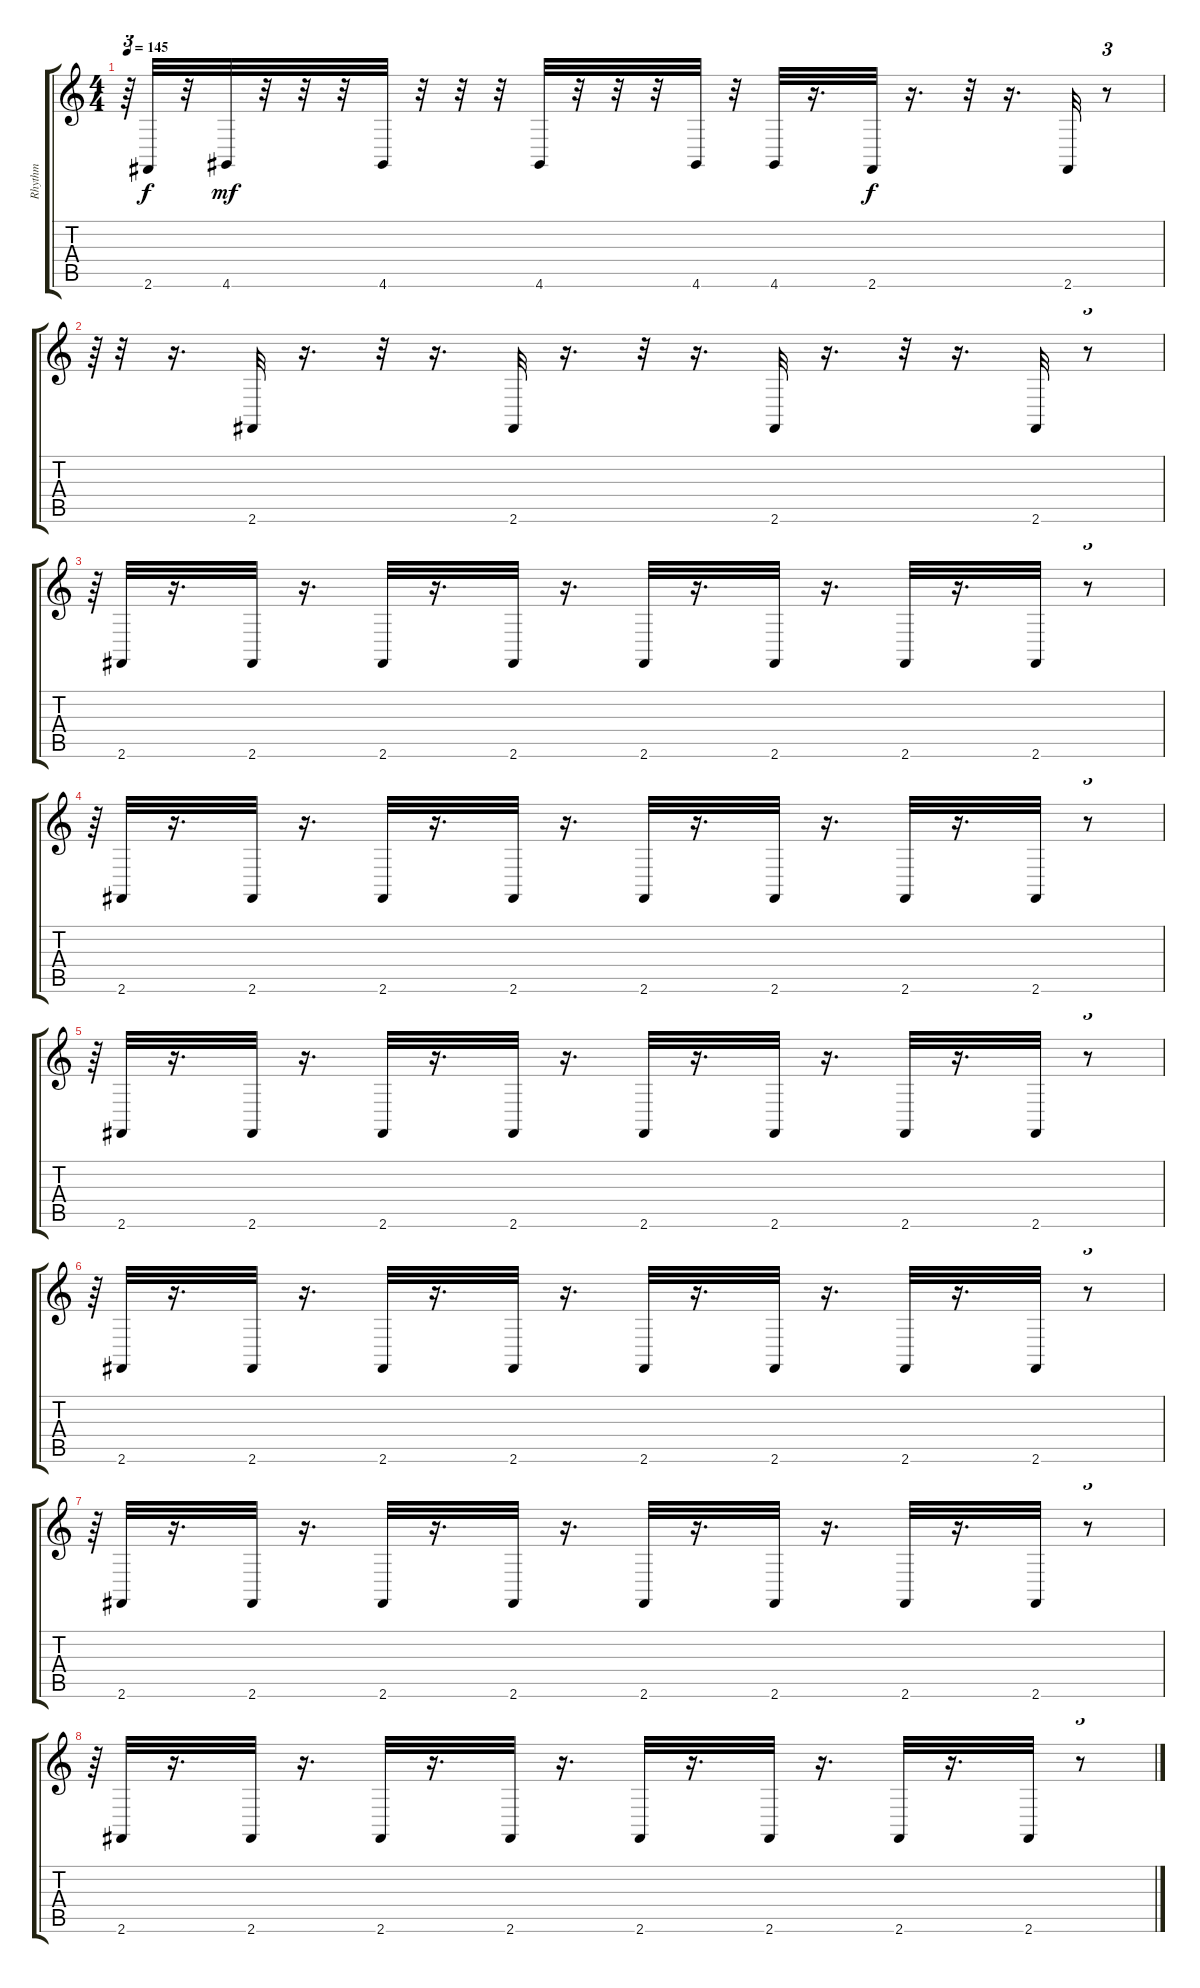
\track ("Rhythm" "Rhythm") {instrument acousticgrandpiano}
\staff {score tabs}
\tuning (E4 B3 G3 D3 A2 E2) {hide}
\ts (4 4)
\tempo 145
\clef g2
\ks c
r.64{tu (3 2) dy f} 2.6.32 r.32 4.6.32{dy mf} r.32 r.32 r.32 4.6.32 r.32 r.32 r.32 4.6.32 r.32 r.32 r.32 4.6.32 r.32 4.6.32 r.16{d} 2.6.32{dy f} r.16{d} r.32 r.16{d} 2.6.32 r.8{tu (3 2)} |
r.64{tu (3 2)} r.32 r.16{d} 2.6.32 r.16{d} r.32 r.16{d} 2.6.32 r.16{d} r.32 r.16{d} 2.6.32 r.16{d} r.32 r.16{d} 2.6.32 r.8{tu (3 2)} |
r.64{tu (3 2)} 2.6.32 r.16{d} 2.6.32 r.16{d} 2.6.32 r.16{d} 2.6.32 r.16{d} 2.6.32 r.16{d} 2.6.32 r.16{d} 2.6.32 r.16{d} 2.6.32 r.8{tu (3 2)} |
r.64{tu (3 2)} 2.6.32 r.16{d} 2.6.32 r.16{d} 2.6.32 r.16{d} 2.6.32 r.16{d} 2.6.32 r.16{d} 2.6.32 r.16{d} 2.6.32 r.16{d} 2.6.32 r.8{tu (3 2)} |
r.64{tu (3 2)} 2.6.32 r.16{d} 2.6.32 r.16{d} 2.6.32 r.16{d} 2.6.32 r.16{d} 2.6.32 r.16{d} 2.6.32 r.16{d} 2.6.32 r.16{d} 2.6.32 r.8{tu (3 2)} |
r.64{tu (3 2)} 2.6.32 r.16{d} 2.6.32 r.16{d} 2.6.32 r.16{d} 2.6.32 r.16{d} 2.6.32 r.16{d} 2.6.32 r.16{d} 2.6.32 r.16{d} 2.6.32 r.8{tu (3 2)} |
r.64{tu (3 2)} 2.6.32 r.16{d} 2.6.32 r.16{d} 2.6.32 r.16{d} 2.6.32 r.16{d} 2.6.32 r.16{d} 2.6.32 r.16{d} 2.6.32 r.16{d} 2.6.32 r.8{tu (3 2)} |
r.64{tu (3 2)} 2.6.32 r.16{d} 2.6.32 r.16{d} 2.6.32 r.16{d} 2.6.32 r.16{d} 2.6.32 r.16{d} 2.6.32 r.16{d} 2.6.32 r.16{d} 2.6.32 r.8{tu (3 2)}
